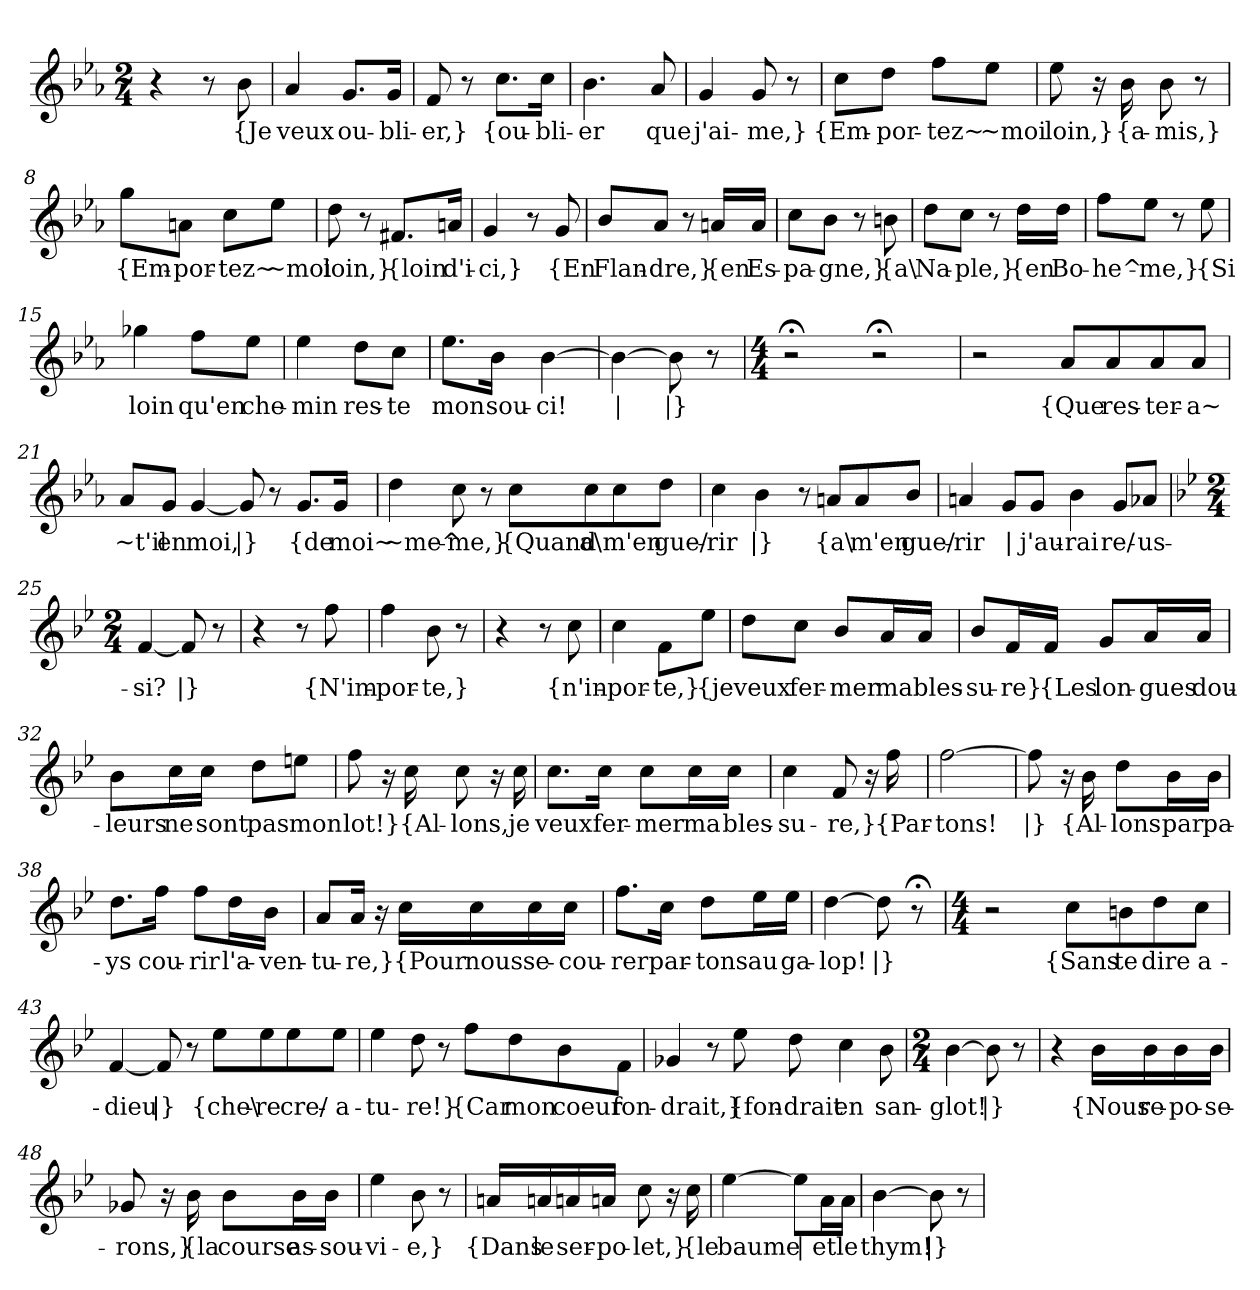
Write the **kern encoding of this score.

**kern	**text
*part1	*part1
*staff1	*staff1
*clefG2	*
*k[b-e-a-]	*
*M2/4	*
=1	=1
4r	.
8r	.
!	!LO:LY:b
8b-\	{Je
=2	=2
!	!LO:LY:b
4a-/	veux
!	!LO:LY:b
8.g/L	ou-
!	!LO:LY:b
16g/Jk	-bli-
=3	=3
!	!LO:LY:b
8f/	-er,}
8r	.
!	!LO:LY:b
8.cc\L	{ou-
!	!LO:LY:b
16cc\Jk	-bli-
=4	=4
!	!LO:LY:b
4.b-\	-er
!	!LO:LY:b
8a-/	que
=5	=5
!	!LO:LY:b
4g/	j'ai-
!	!LO:LY:b
8g/	-me,}
8r	.
=6	=6
!	!LO:LY:b
8cc\L	{Em-
!	!LO:LY:b
8dd\J	-por-
!	!LO:LY:b
8ff\L	-tez~
!	!LO:LY:b
8ee-\J	~moi
=7	=7
!	!LO:LY:b
8ee-\	loin,}
16r	.
!	!LO:LY:b
16b-\	{a-
!	!LO:LY:b
8b-\	-mis,}
8r	.
!!LO:LB:g=z
=8	=8
!	!LO:LY:b
8gg\L	{Em-
!	!LO:LY:b
8an\J	-por-
!	!LO:LY:b
8cc\L	-tez~
!	!LO:LY:b
8ee-\J	~moi
=9	=9
!	!LO:LY:b
8dd\	loin,}
8r	.
!	!LO:LY:b
8.f#X/L	{loin
!	!LO:LY:b
16an/Jk	d'i-
=10	=10
!	!LO:LY:b
4g/	-ci,}
8r	.
!	!LO:LY:b
8g/	{En
=11	=11
!	!LO:LY:b
8b-/L	Flan-
!	!LO:LY:b
8a-/J	-dre,}
8r	.
!	!LO:LY:b
16an/LL	{en
!	!LO:LY:b
16a/JJ	Es-
=12	=12
!	!LO:LY:b
8cc\L	-pa-
!	!LO:LY:b
8b-\J	-gne,}
8r	.
!	!LO:LY:b
8bn\	{a\
=13	=13
!	!LO:LY:b
8dd\L	Na-
!	!LO:LY:b
8cc\J	-ple,}
8r	.
!	!LO:LY:b
16dd\LL	{en
!	!LO:LY:b
16dd\JJ	Bo-
!!LO:LB:g=z
=14	=14
!	!LO:LY:b
8ff\L	-he^-
!	!LO:LY:b
8ee-\J	-me,}
8r	.
!	!LO:LY:b
8ee-\	{Si
=15	=15
!	!LO:LY:b
4gg-X\	loin
!	!LO:LY:b
8ff\L	qu'en
!	!LO:LY:b
8ee-\J	che-
=16	=16
!	!LO:LY:b
4ee-\	-min
!	!LO:LY:b
8dd\L	res-
!	!LO:LY:b
8cc\J	-te
=17	=17
!	!LO:LY:b
8.ee-\L	mon
!	!LO:LY:b
16b-\Jk	sou-
!	!LO:LY:b
[4b-\	-ci!
=18	=18
!	!LO:LY:b
4b-\_	|
!	!LO:LY:b
8b-\]	|}
8r	.
=19	=19
*M4/4	*
2r;<	.
2r;<	.
=20	=20
2r	.
!	!LO:LY:b
8a-/L	{Que
!	!LO:LY:b
8a-/	res-
!	!LO:LY:b
8a-/	-ter-
!	!LO:LY:b
8a-/J	-a~
!!LO:LB:g=z
=21	=21
!	!LO:LY:b
8a-/L	~t'il
!	!LO:LY:b
8g/J	en
!	!LO:LY:b
[4g/	moi,
!	!LO:LY:b
8g/]	|}
8r	.
!	!LO:LY:b
8.g/L	{de
!	!LO:LY:b
16g/Jk	moi~
=22	=22
!	!LO:LY:b
4dd\	~me^-
!	!LO:LY:b
8cc\	-me,}
8r	.
!	!LO:LY:b
8cc\L	{Quand
!	!LO:LY:b
8cc\	a\
!	!LO:LY:b
8cc\	m'en
!	!LO:LY:b
8dd\J	gue/-
=23	=23
!	!LO:LY:b
4cc\	-rir
!	!LO:LY:b
4b-\	|}
8r	.
!	!LO:LY:b
8an/L	{a\
!	!LO:LY:b
8a/	m'en
!	!LO:LY:b
8b-/J	gue/-
!!LO:LB:g=z
=24	=24
!	!LO:LY:b
4an/	-rir
!	!LO:LY:b
8g/L	|
!	!LO:LY:b
8g/J	j'au-
!	!LO:LY:b
4b-\	-rai
!	!LO:LY:b
8g/L	re/-
!	!LO:LY:b
8a-X/J	-us-
=25	=25
*k[b-e-]	*
*M2/4	*
!	!LO:LY:b
[4f/	-si?
!	!LO:LY:b
8f/]	|}
8r	.
=26	=26
4r	.
8r	.
!	!LO:LY:b
8ff\	{N'im-
=27	=27
!	!LO:LY:b
4ff\	-por-
!	!LO:LY:b
8b-\	-te,}
8r	.
=28	=28
4r	.
8r	.
!	!LO:LY:b
8cc\	{n'in-
=29	=29
!	!LO:LY:b
4cc\	-por-
!	!LO:LY:b
8f\L	-te,}
!	!LO:LY:b
8ee-\J	{je
!!LO:LB:g=z
=30	=30
!	!LO:LY:b
8dd\L	veux
!	!LO:LY:b
8cc\J	fer-
!	!LO:LY:b
8b-/L	-mer
!	!LO:LY:b
16a/L	ma
!	!LO:LY:b
16a/JJ	bles-
=31	=31
!	!LO:LY:b
8b-/L	-su-
!	!LO:LY:b
16f/L	-re}
!	!LO:LY:b
16f/JJ	{Les
!	!LO:LY:b
8g/L	lon-
!	!LO:LY:b
16a/L	-gues
!	!LO:LY:b
16a/JJ	dou-
=32	=32
!	!LO:LY:b
8b-\L	-leurs
!	!LO:LY:b
16cc\L	ne
!	!LO:LY:b
16cc\JJ	sont
!	!LO:LY:b
8dd\L	pas
!	!LO:LY:b
8een\J	mon
=33	=33
!	!LO:LY:b
8ff\	lot!}
16r	.
!	!LO:LY:b
16cc\	{Al-
!	!LO:LY:b
8cc\	-lons,
16r	.
!	!LO:LY:b
16cc\	je
!!LO:LB:g=z
=34	=34
!	!LO:LY:b
8.cc\L	veux
!	!LO:LY:b
16cc\Jk	fer-
!	!LO:LY:b
8cc\L	-mer
!	!LO:LY:b
16cc\L	ma
!	!LO:LY:b
16cc\JJ	bles-
=35	=35
!	!LO:LY:b
4cc\	-su-
!	!LO:LY:b
8f/	-re,}
16r	.
!	!LO:LY:b
16ff\	{Par-
=36	=36
!	!LO:LY:b
[2ff\	-tons!
=37	=37
!	!LO:LY:b
8ff\]	|}
16r	.
!	!LO:LY:b
16b-\	{Al-
!	!LO:LY:b
8dd\L	-lons
!	!LO:LY:b
16b-\L	par
!	!LO:LY:b
16b-\JJ	pa-
=38	=38
!	!LO:LY:b
8.dd\L	-ys
!	!LO:LY:b
16ff\Jk	cou-
!	!LO:LY:b
8ff\L	-rir
!	!LO:LY:b
16dd\L	l'a-
!	!LO:LY:b
16b-\JJ	-ven-
!!LO:LB:g=z
=39	=39
!	!LO:LY:b
8a/L	-tu-
!	!LO:LY:b
16a/Jk	-re,}
16r	.
!	!LO:LY:b
16cc\LL	{Pour
!	!LO:LY:b
16cc\	nous
!	!LO:LY:b
16cc\	se-
!	!LO:LY:b
16cc\JJ	-cou-
=40	=40
!	!LO:LY:b
8.ff\L	-rer
!	!LO:LY:b
16cc\Jk	par-
!	!LO:LY:b
8dd\L	-tons
!	!LO:LY:b
16ee-\L	au
!	!LO:LY:b
16ee-\JJ	ga-
=41	=41
!	!LO:LY:b
[4dd\	-lop!
!	!LO:LY:b
8dd\]	|}
8r;<	.
=42	=42
*M4/4	*
2r	.
!	!LO:LY:b
8cc\L	{Sans
!	!LO:LY:b
8bn\	te
!	!LO:LY:b
8dd\	dire
!	!LO:LY:b
8cc\J	a-
!!LO:LB:g=z
=43	=43
!	!LO:LY:b
[4f/	-dieu
!	!LO:LY:b
8f/]	|}
8r	.
!	!LO:LY:b
8ee-\L	{che\-
!	!LO:LY:b
8ee-\	-re
!	!LO:LY:b
8ee-\	cre/-
!	!LO:LY:b
8ee-\J	-a-
=44	=44
!	!LO:LY:b
4ee-\	-tu-
!	!LO:LY:b
8dd\	-re!}
8r	.
!	!LO:LY:b
8ff\L	{Car
!	!LO:LY:b
8dd\	mon
!	!LO:LY:b
8b-\	coeur
!	!LO:LY:b
8f\J	fon-
=45	=45
!	!LO:LY:b
4g-X/	-drait,}
8r	.
!	!LO:LY:b
8ee-\	{fon-
!	!LO:LY:b
8dd\	-drait
!	!LO:LY:b
4cc\	en
!	!LO:LY:b
8b-\	san-
=46	=46
*M2/4	*
!	!LO:LY:b
[4b-\	-glot!
!	!LO:LY:b
8b-\]	|}
8r	.
!!LO:LB:g=z
=47	=47
4r	.
!	!LO:LY:b
16b-\LL	{Nous
!	!LO:LY:b
16b-\	re-
!	!LO:LY:b
16b-\	-po-
!	!LO:LY:b
16b-\JJ	-se-
=48	=48
!	!LO:LY:b
8g-X/	-rons,}
16r	.
!	!LO:LY:b
16b-\	{la
!	!LO:LY:b
8b-\L	course
!	!LO:LY:b
16b-\L	as-
!	!LO:LY:b
16b-\JJ	-sou-
=49	=49
!	!LO:LY:b
4ee-\	-vi-
!	!LO:LY:b
8b-\	-e,}
8r	.
=50	=50
!	!LO:LY:b
16an/LL	{Dans
!	!LO:LY:b
16an/	le
!	!LO:LY:b
16an/	ser-
!	!LO:LY:b
16an/JJ	-po-
!	!LO:LY:b
8cc\	-let,}
16r	.
!	!LO:LY:b
16cc\	{le
=51	=51
!	!LO:LY:b
[4ee-\	baume
!	!LO:LY:b
8ee-\L]	|
!	!LO:LY:b
16a\L	et
!	!LO:LY:b
16a\JJ	le
!!LO:PB:g=z
=52	=52
!	!LO:LY:b
[4b-\	thym!
!	!LO:LY:b
8b-\]	|}
8r	.
=	=
*-	*-
